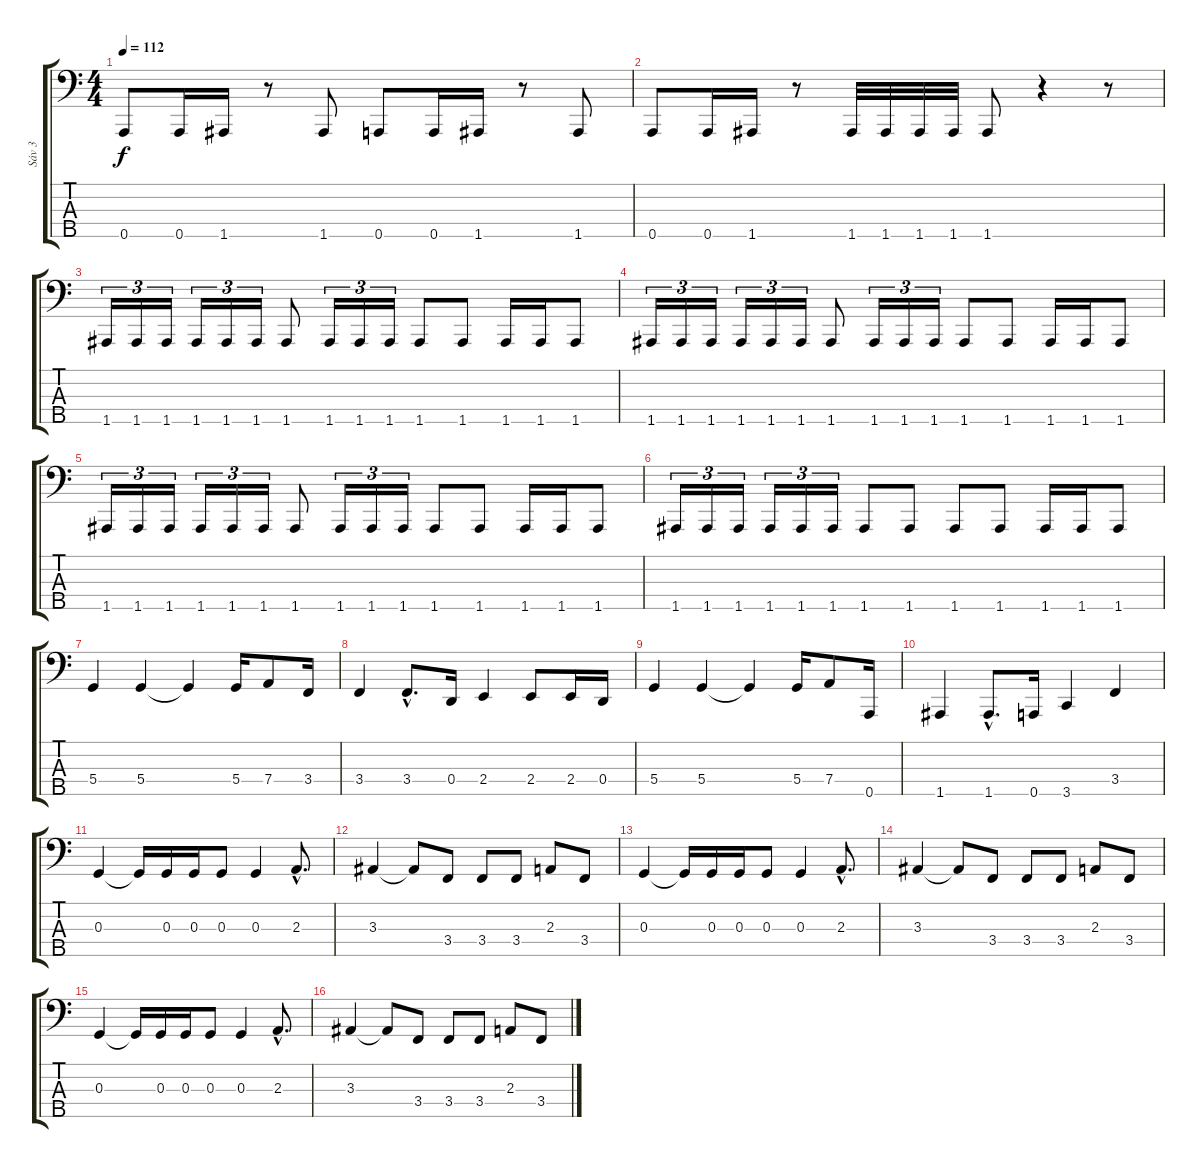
\track ("Sáv 3" "Sáv 3") {instrument electricbasspick}
\staff {score tabs}
\tuning (F2 C2 G1 D1 A0) {hide}
\ts (4 4)
\tempo 112
\clef f4
\ks c
0.5.8{dy f} 0.5.16 1.5.16 r.8 1.5.8 0.5.8 0.5.16 1.5.16 r.8 1.5.8 |
0.5.8 0.5.16 1.5.16 r.8 1.5.32 1.5.32 1.5.32 1.5.32 1.5.8 r.4 r.8 |
1.5.16{tu (3 2)} 1.5.16{tu (3 2)} 1.5.16{tu (3 2)} 1.5.16{tu (3 2)} 1.5.16{tu (3 2)} 1.5.16{tu (3 2)} 1.5.8 1.5.16{tu (3 2)} 1.5.16{tu (3 2)} 1.5.16{tu (3 2)} 1.5.8 1.5.8 1.5.16 1.5.16 1.5.8 |
1.5.16{tu (3 2)} 1.5.16{tu (3 2)} 1.5.16{tu (3 2)} 1.5.16{tu (3 2)} 1.5.16{tu (3 2)} 1.5.16{tu (3 2)} 1.5.8 1.5.16{tu (3 2)} 1.5.16{tu (3 2)} 1.5.16{tu (3 2)} 1.5.8 1.5.8 1.5.16 1.5.16 1.5.8 |
1.5.16{tu (3 2)} 1.5.16{tu (3 2)} 1.5.16{tu (3 2)} 1.5.16{tu (3 2)} 1.5.16{tu (3 2)} 1.5.16{tu (3 2)} 1.5.8 1.5.16{tu (3 2)} 1.5.16{tu (3 2)} 1.5.16{tu (3 2)} 1.5.8 1.5.8 1.5.16 1.5.16 1.5.8 |
1.5.16{tu (3 2)} 1.5.16{tu (3 2)} 1.5.16{tu (3 2)} 1.5.16{tu (3 2)} 1.5.16{tu (3 2)} 1.5.16{tu (3 2)} 1.5.8 1.5.8 1.5.8 1.5.8 1.5.16 1.5.16 1.5.8 |
5.4.4 5.4.4 5.4{t}.4 5.4.16 7.4.8 3.4.16 |
3.4.4 3.4{hac}.8{d} 0.4.16 2.4.4 2.4.8 2.4.16 0.4.16 |
5.4.4 5.4.4 5.4{t}.4 5.4.16 7.4.8 0.5.16 |
1.5.4 1.5{hac}.8{d} 0.5.16 3.5.4 3.4.4 |
0.3.4 0.3{t}.16 0.3.16 0.3.16 0.3.8 0.3.4 2.3{hac}.8{d} |
3.3.4 3.3{t}.8 3.4.8 3.4.8 3.4.8 2.3.8 3.4.8 |
0.3.4 0.3{t}.16 0.3.16 0.3.16 0.3.8 0.3.4 2.3{hac}.8{d} |
3.3.4 3.3{t}.8 3.4.8 3.4.8 3.4.8 2.3.8 3.4.8 |
0.3.4 0.3{t}.16 0.3.16 0.3.16 0.3.8 0.3.4 2.3{hac}.8{d} |
3.3.4 3.3{t}.8 3.4.8 3.4.8 3.4.8 2.3.8 3.4.8
